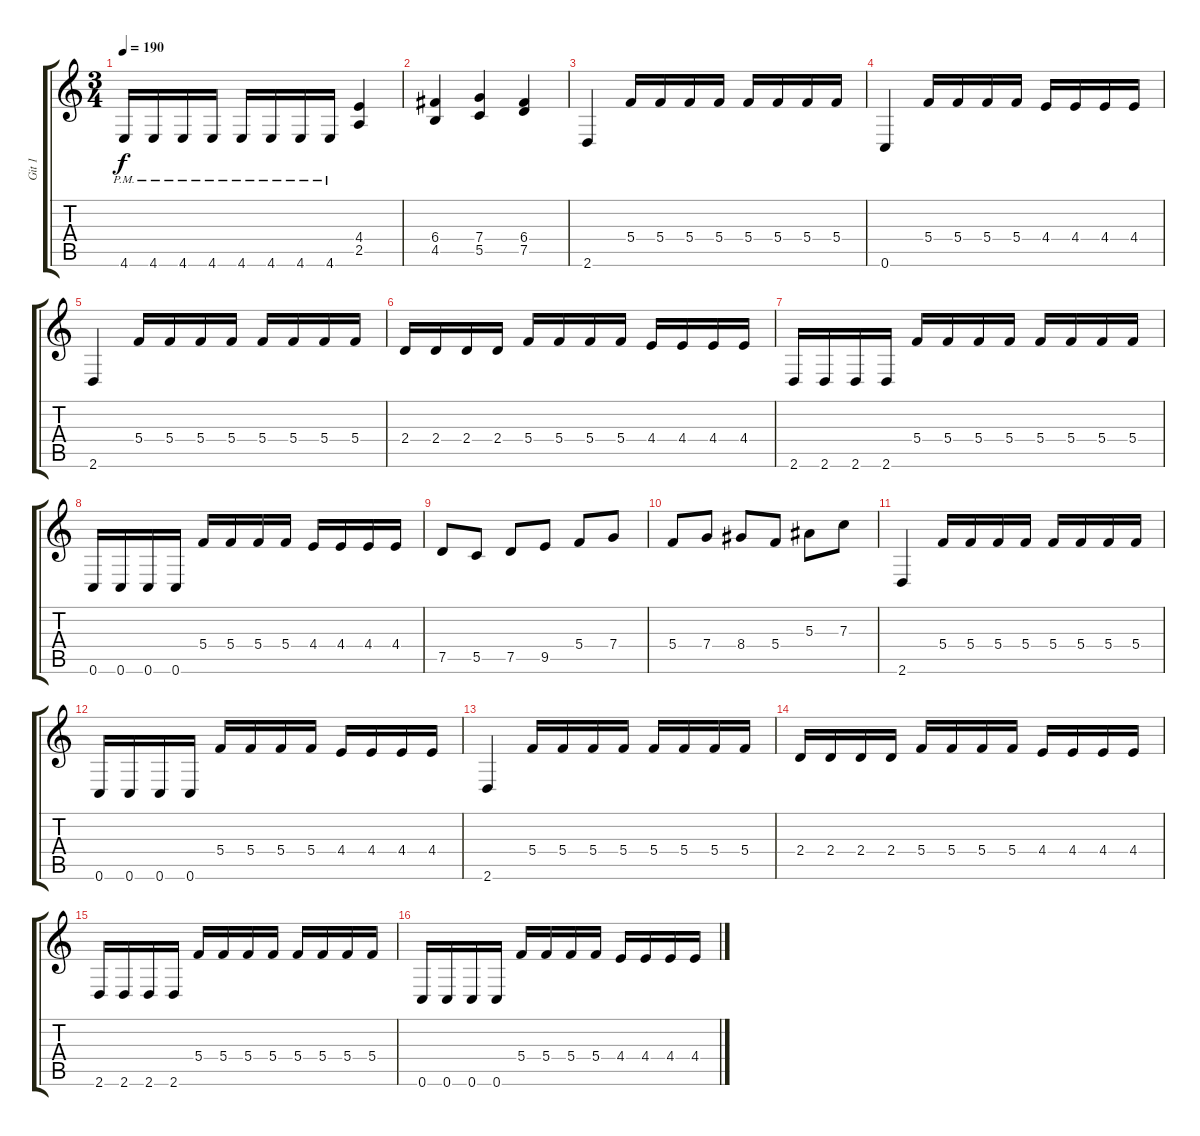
\track ("Git 1" "Git 1") {instrument distortionguitar}
\staff {score tabs}
\tuning (D4 A3 F3 C3 G2 C2) {hide}
\ts (3 4)
\tempo 190
\clef g2
\ks c
4.6{pm}.16{dy f} 4.6{pm}.16 4.6{pm}.16 4.6{pm}.16 4.6{pm}.16 4.6{pm}.16 4.6{pm}.16 4.6{pm}.16 (4.4 2.5).4 |
(6.4 4.5).4 (7.4 5.5).4 (6.4 7.5).4 |
2.6.4 5.4.16 5.4.16 5.4.16 5.4.16 5.4.16 5.4.16 5.4.16 5.4.16 |
0.6.4 5.4.16 5.4.16 5.4.16 5.4.16 4.4.16 4.4.16 4.4.16 4.4.16 |
2.6.4 5.4.16 5.4.16 5.4.16 5.4.16 5.4.16 5.4.16 5.4.16 5.4.16 |
2.4.16 2.4.16 2.4.16 2.4.16 5.4.16 5.4.16 5.4.16 5.4.16 4.4.16 4.4.16 4.4.16 4.4.16 |
2.6.16 2.6.16 2.6.16 2.6.16 5.4.16 5.4.16 5.4.16 5.4.16 5.4.16 5.4.16 5.4.16 5.4.16 |
0.6.16 0.6.16 0.6.16 0.6.16 5.4.16 5.4.16 5.4.16 5.4.16 4.4.16 4.4.16 4.4.16 4.4.16 |
7.5.8 5.5.8 7.5.8 9.5.8 5.4.8 7.4.8 |
5.4.8 7.4.8 8.4.8 5.4.8 5.3.8 7.3.8 |
2.6.4 5.4.16 5.4.16 5.4.16 5.4.16 5.4.16 5.4.16 5.4.16 5.4.16 |
0.6.16 0.6.16 0.6.16 0.6.16 5.4.16 5.4.16 5.4.16 5.4.16 4.4.16 4.4.16 4.4.16 4.4.16 |
2.6.4 5.4.16 5.4.16 5.4.16 5.4.16 5.4.16 5.4.16 5.4.16 5.4.16 |
2.4.16 2.4.16 2.4.16 2.4.16 5.4.16 5.4.16 5.4.16 5.4.16 4.4.16 4.4.16 4.4.16 4.4.16 |
2.6.16 2.6.16 2.6.16 2.6.16 5.4.16 5.4.16 5.4.16 5.4.16 5.4.16 5.4.16 5.4.16 5.4.16 |
0.6.16 0.6.16 0.6.16 0.6.16 5.4.16 5.4.16 5.4.16 5.4.16 4.4.16 4.4.16 4.4.16 4.4.16
